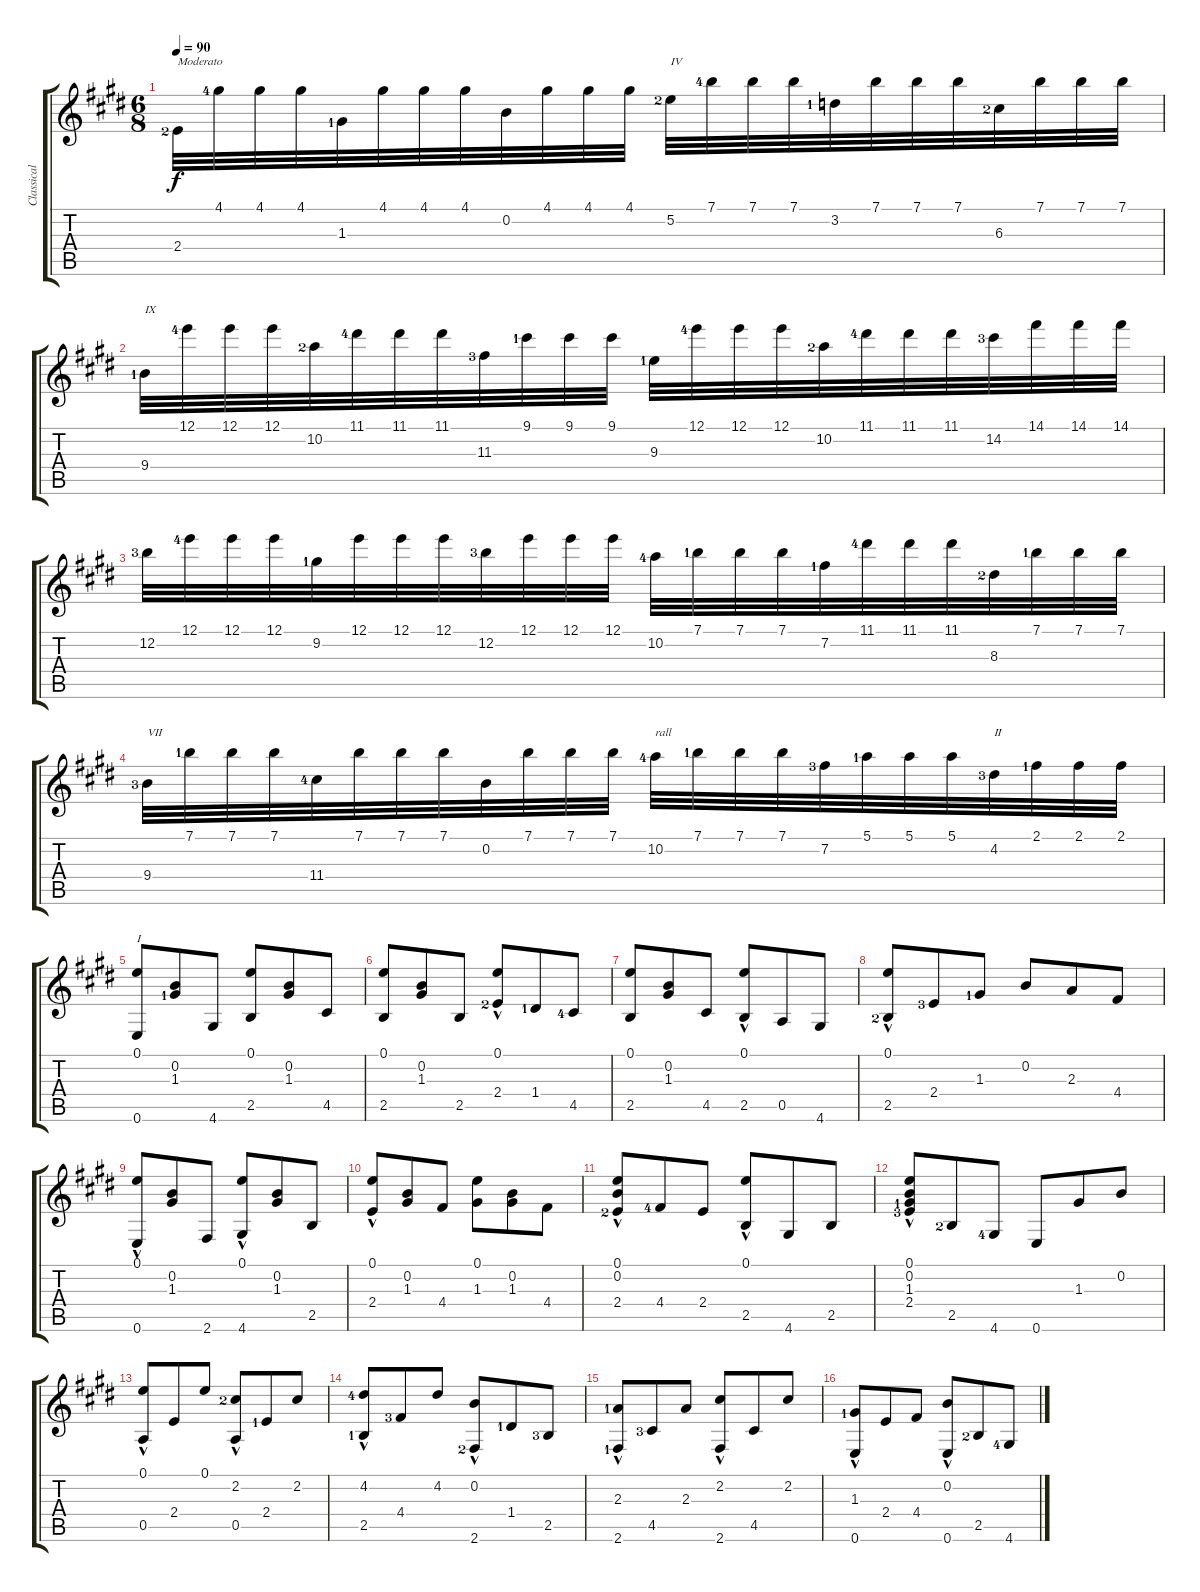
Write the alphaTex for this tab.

\track ("Classical" "Classical") {instrument acousticguitarnylon}
\staff {score tabs}
\tuning (E4 B3 G3 D3 A2 E2) {hide}
\ts (6 8)
\tempo 90
\clef g2
\ks e
2.4{lf 3}.32{txt "Moderato" dy f instrument acousticguitarnylon} 4.1{lf 5}.32 4.1.32 4.1.32 1.3{lf 2}.32 4.1.32 4.1.32 4.1.32 0.2.32 4.1.32 4.1.32 4.1.32 5.2{lf 3}.32{txt "IV"} 7.1{lf 5}.32 7.1.32 7.1.32 3.2{lf 2}.32 7.1.32 7.1.32 7.1.32 6.3{lf 3}.32 7.1.32 7.1.32 7.1.32 |
9.4{lf 2}.32{txt "IX"} 12.1{lf 5}.32 12.1.32 12.1.32 10.2{lf 3}.32 11.1{lf 5}.32 11.1.32 11.1.32 11.3{lf 4}.32 9.1{lf 2}.32 9.1.32 9.1.32 9.3{lf 2}.32 12.1{lf 5}.32 12.1.32 12.1.32 10.2{lf 3}.32 11.1{lf 5}.32 11.1.32 11.1.32 14.2{lf 4}.32 14.1.32 14.1.32 14.1.32 |
12.2{lf 4}.32 12.1{lf 5}.32 12.1.32 12.1.32 9.2{lf 2}.32 12.1.32 12.1.32 12.1.32 12.2{lf 4}.32 12.1.32 12.1.32 12.1.32 10.2{lf 5}.32 7.1{lf 2}.32 7.1.32 7.1.32 7.2{lf 2}.32 11.1{lf 5}.32 11.1.32 11.1.32 8.3{lf 3}.32 7.1{lf 2}.32 7.1.32 7.1.32 |
9.4{lf 4}.32{txt "VII"} 7.1{lf 2}.32 7.1.32 7.1.32 11.4{lf 5}.32 7.1.32 7.1.32 7.1.32 0.2.32 7.1.32 7.1.32 7.1.32 10.2{lf 5}.32{txt "rall"} 7.1{lf 2}.32 7.1.32 7.1.32 7.2{lf 4}.32 5.1{lf 2}.32 5.1.32 5.1.32 4.2{lf 4}.32{txt "II"} 2.1{lf 2}.32 2.1.32 2.1.32 |
(0.1 0.6).8{txt "I"} (0.2 1.3{lf 2}).8 4.6.8 (0.1 2.5).8 (0.2 1.3).8 4.5.8 |
(0.1 2.5).8 (0.2 1.3).8 2.5.8 (0.1{hac} 2.4{lf 3}).8 1.4{lf 2}.8 4.5{lf 5}.8 |
(0.1 2.5).8 (0.2 1.3).8 4.5.8 (0.1{hac} 2.5).8 0.5.8 4.6.8 |
(0.1{hac} 2.5{hac lf 3}).8 2.4{lf 4}.8 1.3{lf 2}.8 0.2.8 2.3.8 4.4.8 |
(0.1 0.6{hac}).8 (0.2 1.3).8 2.6.8 (0.1 4.6{hac}).8 (0.2 1.3).8 2.5.8 |
(0.1 2.4{hac}).8 (0.2 1.3).8 4.4.8 (0.1 1.3).8 (0.2 1.3).8 4.4.8 |
(0.1{hac} 0.2{hac} 2.4{lf 3}).8 4.4{lf 5}.8 2.4.8 (0.1{hac} 2.5).8 4.6.8 2.5.8 |
(0.1 0.2 1.3{lf 2} 2.4{hac lf 4}).8 2.5{lf 3}.8 4.6{lf 5}.8 0.6.8 1.3.8 0.2.8 |
(0.1{hac} 0.5).8 2.4.8 0.1.8 (2.2{hac lf 3} 0.5).8 2.4{lf 2}.8 2.2.8 |
(4.2{hac lf 5} 2.5{lf 2}).8 4.4{lf 4}.8 4.2.8 (0.2{hac} 2.6{lf 3}).8 1.4{lf 2}.8 2.5{lf 4}.8 |
(2.3{hac lf 2} 2.6{lf 2}).8 4.5{lf 4}.8 2.3.8 (2.2{hac} 2.6).8 4.5.8 2.2.8 |
(1.3{hac lf 2} 0.6).8 2.4.8 4.4.8 (0.2{hac} 0.6).8 2.5{lf 3}.8 4.6{lf 5}.8
